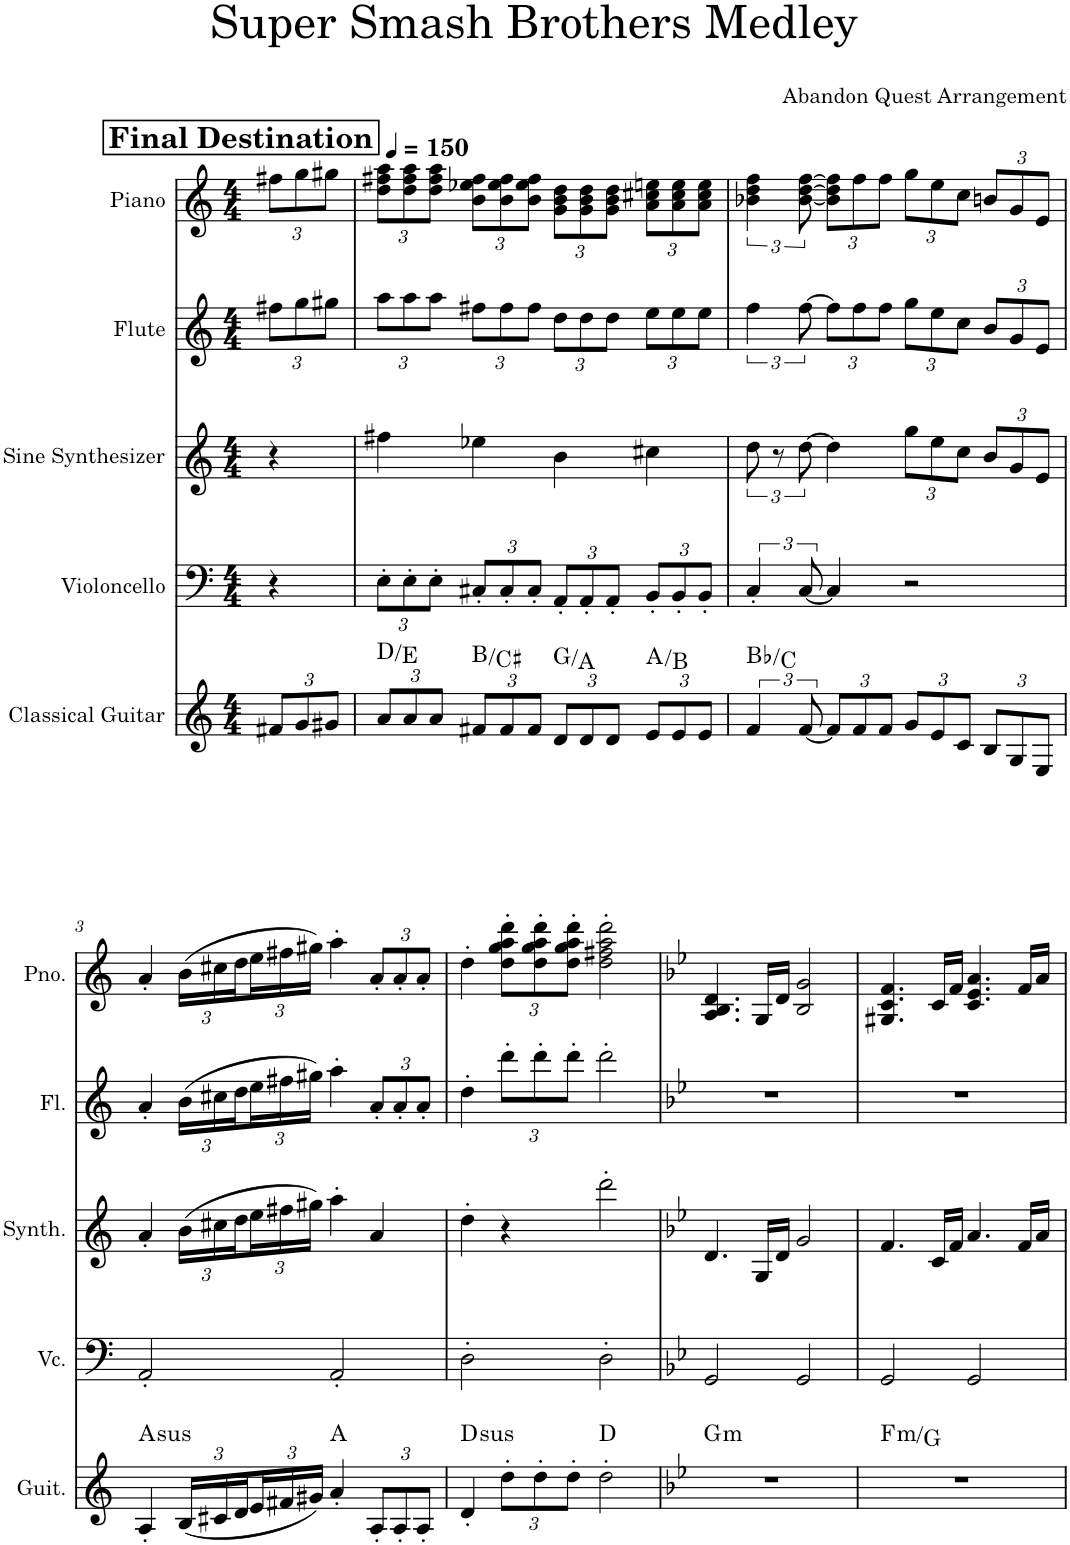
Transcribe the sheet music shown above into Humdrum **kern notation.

**kern	**harte	**kern	**kern	**kern	**kern
*part5	*part5	*part4	*part3	*part2	*part1
*staff5	*	*staff4	*staff3	*staff2	*staff1
*I"Classical Guitar	*	*I"Violoncello	*I"Sine Synthesizer	*I"Flute	*I"Piano
*I'Guit.	*	*I'Vc.	*I'Synth.	*I'Fl.	*I'Pno.
*clefG2	*	*clefF4	*clefG2	*clefG2	*clefG2
*k[]	*	*k[]	*k[]	*k[]	*k[]
*M4/4	*	*M4/4	*M4/4	*M4/4	*M4/4
*MM150	*	*MM150	*MM150	*MM150	*MM150
*Xbrackettup	*	*	*	*Xbrackettup	*Xbrackettup
!!LO:REH:place=s1:a:B:cj:fs=14:t=Final Destination
=	=	=	=	=	=
12f#X/L	.	4r	4r	12ff#X\L	12ff#X\L
12g/	.	.	.	12gg\	12gg\
12g#X/J	.	.	.	12gg#X\J	12gg#X\J
=1	=1	=1	=1	=1	=1
*	*	*Xbrackettup	*	*	*
12a/L	D:maj/2	12E'\L	4ff#X\	12aa\L	12dd\ 12ff#X\ 12aa\L
12a/	.	12E'\	.	12aa\	12dd\ 12ff#\ 12aa\
12a/J	.	12E'\J	.	12aa\J	12dd\ 12ff#\ 12aa\J
12f#X/L	B:maj/2	12C#X'/L	4ee-X\	12ff#X\L	12b\ 12ee-X\ 12ff#\L
12f#/	.	12C#'/	.	12ff#\	12b\ 12ee-\ 12ff#\
12f#/J	.	12C#'/J	.	12ff#\J	12b\ 12ee-\ 12ff#\J
12d/L	G:maj/2	12AA'/L	4b\	12dd\L	12g\ 12b\ 12dd\L
12d/	.	12AA'/	.	12dd\	12g\ 12b\ 12dd\
12d/J	.	12AA'/J	.	12dd\J	12g\ 12b\ 12dd\J
12e/L	A:maj/2	12BB'/L	4cc#X\	12ee\L	12a\ 12cc#X\ 12een\L
12e/	.	12BB'/	.	12ee\	12a\ 12cc#\ 12ee\
12e/J	.	12BB'/J	.	12ee\J	12a\ 12cc#\ 12ee\J
=2	=2	=2	=2	=2	=2
*brackettup	*	*brackettup	*	*brackettup	*brackettup
6f/	Bb:maj/2	6C'/	12dd\	6ff\	6b-X\ 6dd\ 6ff\
.	.	.	12r	.	.
[12f/	.	[12C/	[12dd\	[12ff\	[12b-\ [12dd\ [12ff\
*Xbrackettup	*	*	*	*Xbrackettup	*Xbrackettup
12f/L]	.	4C/]	4dd\]	12ff\L]	12b-\] 12dd\] 12ff\]L
12f/	.	.	.	12ff\	12ff\
12f/J	.	.	.	12ff\J	12ff\J
*	*	*	*Xbrackettup	*	*
12g/L	.	2r	12gg\L	12gg\L	12gg\L
12e/	.	.	12ee\	12ee\	12ee\
12c/J	.	.	12cc\J	12cc\J	12cc\J
12B/L	.	.	12b/L	12b/L	12bn/L
12G/	.	.	12g/	12g/	12g/
12E/J	.	.	12e/J	12e/J	12e/J
!!LO:LB:g=z
=3	=3	=3	=3	=3	=3
!	!LO:H:kt=sus	!	!	!	!
4A'/	A:sus4	2AA'/	4a'/	4a'/	4a'/
(24B/LL	.	.	(24b\LL	(24b\LL	(24b\LL
24c#X/	.	.	24cc#X\	24cc#X\	24cc#X\
24d/	.	.	24dd\	24dd\	24dd\
24e/	.	.	24ee\	24ee\	24ee\
24f#X/	.	.	24ff#X\	24ff#X\	24ff#X\
24g#X/JJ)	.	.	24gg#X\JJ)	24gg#X\JJ)	24gg#X\JJ)
4a'/	A:maj	2AA'/	4aa'\	4aa'\	4aa'\
12A'/L	.	.	4a/	12a'/L	12a'/L
12A'/	.	.	.	12a'/	12a'/
12A'/J	.	.	.	12a'/J	12a'/J
=4	=4	=4	=4	=4	=4
!	!LO:H:kt=sus	!	!	!	!
4d'/	D:sus4	2D'\	4dd'\	4dd'\	4dd'\
12dd'\L	.	.	4r	12ddd'\L	12dd\' 12gg\' 12aa\' 12ddd\'L
12dd'\	.	.	.	12ddd'\	12dd\' 12gg\' 12aa\' 12ddd\'
12dd'\J	.	.	.	12ddd'\J	12dd\' 12gg\' 12aa\' 12ddd\'J
2dd'\	D:maj	2D'\	2ddd'\	2ddd'\	2dd\' 2ff#X\' 2aa\' 2ddd\'
=5	=5	=5	=5	=5	=5
*k[b-e-]	*	*k[b-e-]	*k[b-e-]	*k[b-e-]	*k[b-e-]
!	!LO:H:kt=m	!	!	!	!
1r	G:min	2GG/	4.d/	1r	4.A/ 4.B-/ 4.d/
.	.	.	16G/LL	.	16G/LL
.	.	.	16d/JJ	.	16d/JJ
.	.	2GG/	2g/	.	2B-/ 2g/
=6	=6	=6	=6	=6	=6
!	!LO:H:kt=m	!	!	!	!
1r	F:min/2	2GG/	4.f/	1r	4.G#X/ 4.c/ 4.f/
.	.	.	16c/LL	.	16c/LL
.	.	.	16f/JJ	.	16f/JJ
.	.	2GG/	4.a/	.	4.c/ 4.e-/ 4.a/
.	.	.	16f/LL	.	16f/LL
.	.	.	16a/JJ	.	16a/JJ
=	=	=	=	=	=
*-	*-	*-	*-	*-	*-
